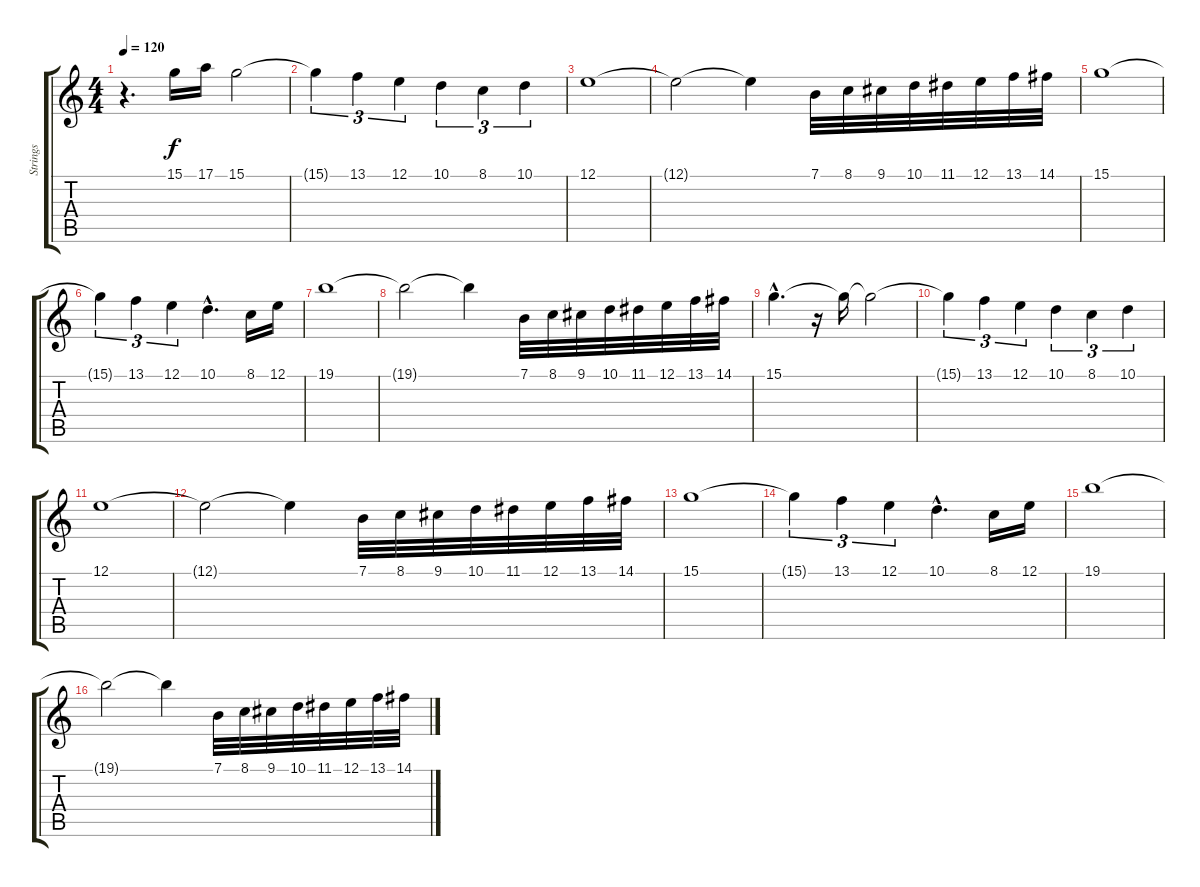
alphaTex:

\track ("Strings" "Strings") {instrument flute}
\staff {score tabs}
\tuning (E4 B3 G3 D3 A2 E2) {hide}
\ts (4 4)
\tempo 120
\clef g2
\ks c
r.4{d dy f volume 12 instrument stringensemble1} 15.1.16 17.1.16 15.1.2 |
15.1{t}.4{tu (3 2)} 13.1.4{tu (3 2)} 12.1.4{tu (3 2)} 10.1.4{tu (3 2)} 8.1.4{tu (3 2)} 10.1.4{tu (3 2)} |
12.1.1 |
12.1{t}.2 12.1{t}.4 7.1.32 8.1.32 9.1.32 10.1.32 11.1.32 12.1.32 13.1.32 14.1.32 |
15.1.1 |
15.1{t}.4{tu (3 2)} 13.1.4{tu (3 2)} 12.1.4{tu (3 2)} 10.1{hac}.4{d} 8.1.16 12.1.16 |
19.1.1 |
19.1{t}.2 19.1{t}.4 7.1.32 8.1.32 9.1.32 10.1.32 11.1.32 12.1.32 13.1.32 14.1.32 |
15.1{hac}.4{d volume 12 instrument stringensemble1} r.16 15.1{t}.16 15.1{t}.2 |
15.1{t}.4{tu (3 2)} 13.1.4{tu (3 2)} 12.1.4{tu (3 2)} 10.1.4{tu (3 2)} 8.1.4{tu (3 2)} 10.1.4{tu (3 2)} |
12.1.1 |
12.1{t}.2 12.1{t}.4 7.1.32 8.1.32 9.1.32 10.1.32 11.1.32 12.1.32 13.1.32 14.1.32 |
15.1.1 |
15.1{t}.4{tu (3 2)} 13.1.4{tu (3 2)} 12.1.4{tu (3 2)} 10.1{hac}.4{d} 8.1.16 12.1.16 |
19.1.1 |
19.1{t}.2 19.1{t}.4 7.1.32 8.1.32 9.1.32 10.1.32 11.1.32 12.1.32 13.1.32 14.1.32
